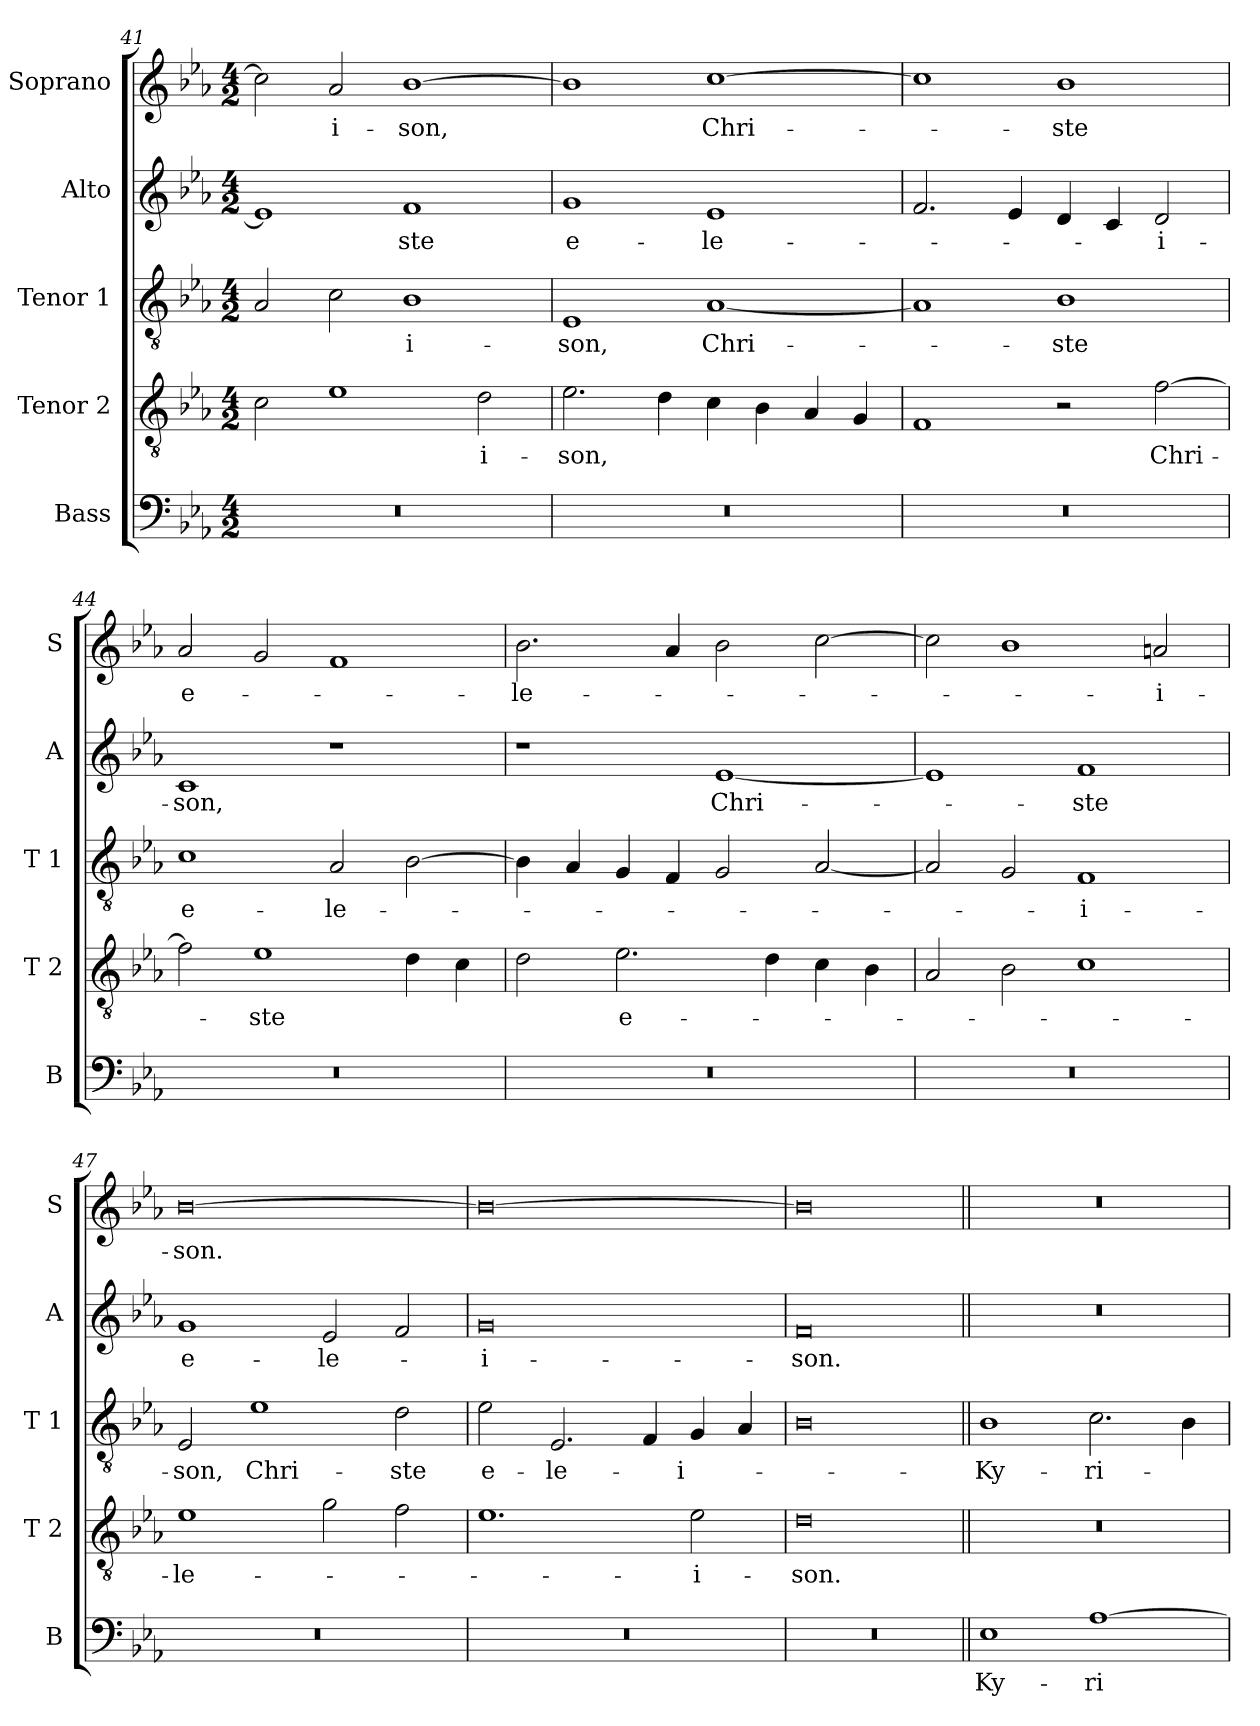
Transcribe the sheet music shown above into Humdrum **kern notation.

**kern	**text	**kern	**text	**kern	**text	**kern	**text	**kern	**text
*part5	*part5	*part4	*part4	*part3	*part3	*part2	*part2	*part1	*part1
*staff5	*staff5	*staff4	*staff4	*staff3	*staff3	*staff2	*staff2	*staff1	*staff1
*I"Bass	*	*I"Tenor 2	*	*I"Tenor 1	*	*I"Alto	*	*I"Soprano	*
*I'B	*	*I'T 2	*	*I'T 1	*	*I'A	*	*I'S	*
*clefF4	*	*clefGv2	*	*clefGv2	*	*clefG2	*	*clefG2	*
*k[b-e-a-]	*	*k[b-e-a-]	*	*k[b-e-a-]	*	*k[b-e-a-]	*	*k[b-e-a-]	*
*E-:	*	*E-:	*	*E-:	*	*E-:	*	*E-:	*
*M4/2	*	*M4/2	*	*M4/2	*	*M4/2	*	*M4/2	*
=41	=41	=41	=41	=41	=41	=41	=41	=41	=41
0r	.	2c\	.	2A-/	.	1e-]	.	2cc\]	.
!	!	!	!	!	!	!	!	!	!LO:LY:b
.	.	1e-	.	2c\	.	.	.	2a-/	-i-
!	!	!	!	!	!LO:LY:b	!	!LO:LY:b	!	!LO:LY:b
.	.	.	.	1B-	-i-	1f	-ste	[1b-	-son,
!	!	!	!LO:LY:b	!	!	!	!	!	!
.	.	2d\	-i-	.	.	.	.	.	.
=42	=42	=42	=42	=42	=42	=42	=42	=42	=42
!	!	!	!LO:LY:b	!	!LO:LY:b	!	!LO:LY:b	!	!
0r	.	2.e-\	-son,	1E-	-son,	1g	e-	1b-]	.
.	.	4d\	.	.	.	.	.	.	.
!	!	!	!	!	!LO:LY:b	!	!LO:LY:b	!	!LO:LY:b
.	.	4c\	.	[1A-	Chri-	1e-	-le-	[1cc	Chri-
.	.	4B-\	.	.	.	.	.	.	.
.	.	4A-/	.	.	.	.	.	.	.
.	.	4G/	.	.	.	.	.	.	.
!!LO:LB:g=z
=43	=43	=43	=43	=43	=43	=43	=43	=43	=43
0r	.	1F	.	1A-]	.	2.f/	.	1cc]	.
.	.	.	.	.	.	4e-/	.	.	.
!	!	!	!	!	!LO:LY:b	!	!	!	!LO:LY:b
.	.	2r	.	1B-	-ste	4d/	.	1b-	-ste
.	.	.	.	.	.	4c/	.	.	.
!	!	!	!LO:LY:b	!	!	!	!LO:LY:b	!	!
.	.	[2f\	Chri-	.	.	2d/	-i-	.	.
=44	=44	=44	=44	=44	=44	=44	=44	=44	=44
!	!	!	!	!	!LO:LY:b	!	!LO:LY:b	!	!LO:LY:b
0r	.	2f\]	.	1c	e-	1c	-son,	2a-/	e-
!	!	!	!LO:LY:b	!	!	!	!	!	!
.	.	1e-	-ste	.	.	.	.	2g/	.
!	!	!	!	!	!LO:LY:b	!	!	!	!
.	.	.	.	2A-/	-le-	1r	.	1f	.
.	.	4d\	.	[2B-\	.	.	.	.	.
.	.	4c\	.	.	.	.	.	.	.
=45	=45	=45	=45	=45	=45	=45	=45	=45	=45
!	!	!	!	!	!	!	!	!	!LO:LY:b
0r	.	2d\	.	4B-\]	.	1r	.	2.b-\	-le-
.	.	.	.	4A-/	.	.	.	.	.
!	!	!	!LO:LY:b	!	!	!	!	!	!
.	.	2.e-\	e-	4G/	.	.	.	.	.
.	.	.	.	4F/	.	.	.	4a-/	.
!	!	!	!	!	!	!	!LO:LY:b	!	!
.	.	.	.	2G/	.	[1e-	Chri-	2b-\	.
.	.	4d\	.	.	.	.	.	.	.
.	.	4c\	.	[2A-/	.	.	.	[2cc\	.
.	.	4B-\	.	.	.	.	.	.	.
=46	=46	=46	=46	=46	=46	=46	=46	=46	=46
0r	.	2A-/	.	2A-/]	.	1e-]	.	2cc\]	.
.	.	2B-\	.	2G/	.	.	.	1b-	.
!	!	!	!	!	!LO:LY:b	!	!LO:LY:b	!	!
.	.	1c	.	1F	-i-	1f	-ste	.	.
!	!	!	!	!	!	!	!	!	!LO:LY:b
.	.	.	.	.	.	.	.	2an/	-i-
=47	=47	=47	=47	=47	=47	=47	=47	=47	=47
!	!	!	!LO:LY:b	!	!LO:LY:b	!	!LO:LY:b	!	!LO:LY:b
0r	.	1e-	-le-	2E-/	-son,	1g	e-	[0b-	-son.
!	!	!	!	!	!LO:LY:b	!	!	!	!
.	.	.	.	1e-	Chri-	.	.	.	.
!	!	!	!	!	!	!	!LO:LY:b	!	!
.	.	2g\	.	.	.	2e-/	-le-	.	.
!	!	!	!	!	!LO:LY:b	!	!	!	!
.	.	2f\	.	2d\	-ste	2f/	.	.	.
=48	=48	=48	=48	=48	=48	=48	=48	=48	=48
!	!	!	!	!	!LO:LY:b	!	!LO:LY:b	!	!
0r	.	1.e-	.	2e-\	e-	0g	-i-	0b-_	.
!	!	!	!	!	!LO:LY:b	!	!	!	!
.	.	.	.	2.E-/	-le-	.	.	.	.
.	.	.	.	4F/	.	.	.	.	.
!	!	!	!LO:LY:b	!	!LO:LY:b	!	!	!	!
.	.	2e-\	-i-	4G/	-i-	.	.	.	.
.	.	.	.	4A-/	.	.	.	.	.
!!LO:PB:g=z
=49	=49	=49	=49	=49	=49	=49	=49	=49	=49
!	!	!	!LO:LY:b	!	!	!	!LO:LY:b	!	!
0r	.	0d	-son.	0B-	.	0f	-son.	0b-]	.
=50||	=50||	=50||	=50||	=50||	=50||	=50||	=50||	=50||	=50||
!	!LO:LY:b	!	!	!	!LO:LY:b	!	!	!	!
1E-	Ky-	0r	.	1B-	-Ky-	0r	.	0r	.
!	!LO:LY:b	!	!	!	!LO:LY:b	!	!	!	!
[1A-	-ri-	.	.	2.c\	-ri-	.	.	.	.
.	.	.	.	4B-\	.	.	.	.	.
=	=	=	=	=	=	=	=	=	=
*-	*-	*-	*-	*-	*-	*-	*-	*-	*-
